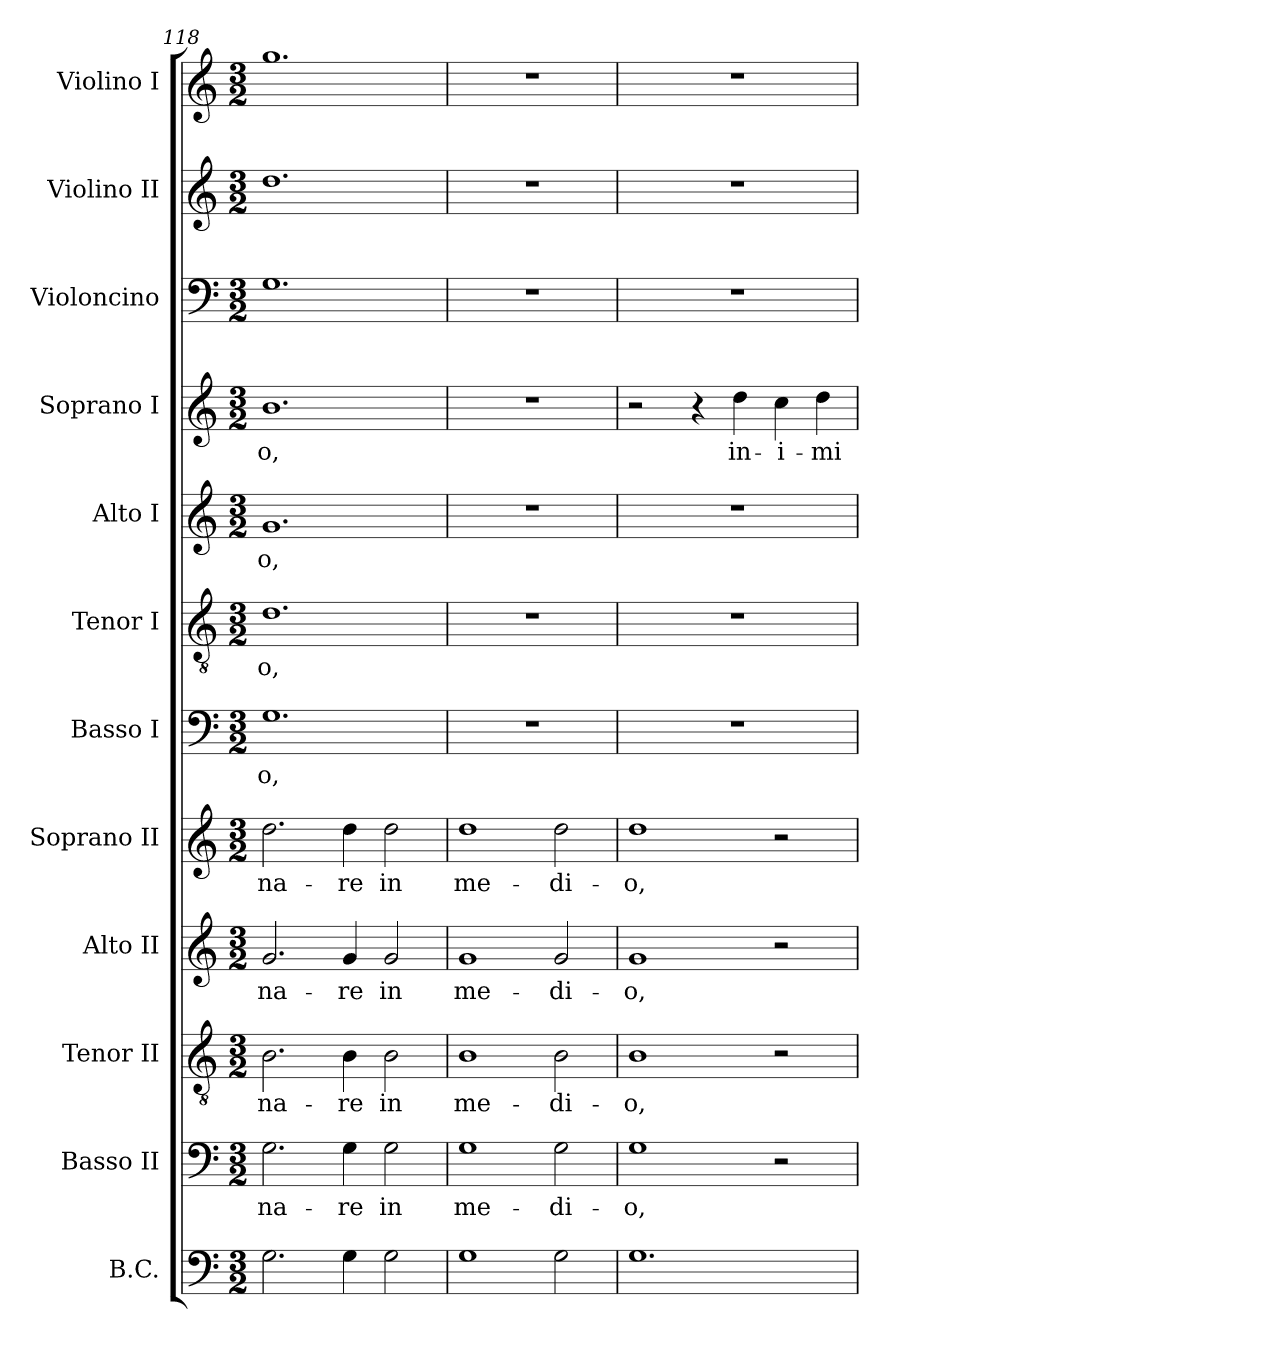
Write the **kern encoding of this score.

**kern	**kern	**text	**kern	**text	**kern	**text	**kern	**text	**kern	**text	**kern	**text	**kern	**text	**kern	**text	**kern	**kern	**kern
*part12	*part11	*part11	*part10	*part10	*part9	*part9	*part8	*part8	*part7	*part7	*part6	*part6	*part5	*part5	*part4	*part4	*part3	*part2	*part1
*staff12	*staff11	*staff11	*staff10	*staff10	*staff9	*staff9	*staff8	*staff8	*staff7	*staff7	*staff6	*staff6	*staff5	*staff5	*staff4	*staff4	*staff3	*staff2	*staff1
*I"B.C.	*I"Basso II	*	*I"Tenor II	*	*I"Alto II	*	*I"Soprano II	*	*I"Basso I	*	*I"Tenor I	*	*I"Alto I	*	*I"Soprano I	*	*I"Violoncino	*I"Violino II	*I"Violino I
*I'BC	*I'B 2	*	*I'T 2	*	*I'A 2	*	*I'S 2	*	*I'B 1	*	*I'T 1	*	*I'A 1	*	*I'S 1	*	*I'Vc.	*I'Vln. II	*I'Vln. I
*clefF4	*clefF4	*	*clefGv2	*	*clefG2	*	*clefG2	*	*clefF4	*	*clefGv2	*	*clefG2	*	*clefG2	*	*clefF4	*clefG2	*clefG2
*k[]	*k[]	*	*k[]	*	*k[]	*	*k[]	*	*k[]	*	*k[]	*	*k[]	*	*k[]	*	*k[]	*k[]	*k[]
*C:	*C:	*	*C:	*	*C:	*	*C:	*	*C:	*	*C:	*	*C:	*	*C:	*	*C:	*C:	*C:
*M3/2	*M3/2	*	*M3/2	*	*M3/2	*	*M3/2	*	*M3/2	*	*M3/2	*	*M3/2	*	*M3/2	*	*M3/2	*M3/2	*M3/2
=118	=118	=118	=118	=118	=118	=118	=118	=118	=118	=118	=118	=118	=118	=118	=118	=118	=118	=118	=118
!	!	!LO:LY:b	!	!	!	!	!	!	!	!	!	!	!	!	!	!	!	!	!
!	!	!	!	!LO:LY:b	!	!	!	!	!	!	!	!	!	!	!	!	!	!	!
!	!	!	!	!	!	!LO:LY:b	!	!	!	!	!	!	!	!	!	!	!	!	!
!	!	!	!	!	!	!	!	!LO:LY:b	!	!	!	!	!	!	!	!	!	!	!
!	!	!	!	!	!	!	!	!	!	!LO:LY:b	!	!	!	!	!	!	!	!	!
!	!	!	!	!	!	!	!	!	!	!	!	!LO:LY:b	!	!	!	!	!	!	!
!	!	!	!	!	!	!	!	!	!	!	!	!	!	!LO:LY:b	!	!	!	!	!
!	!	!	!	!	!	!	!	!	!	!	!	!	!	!	!	!LO:LY:b	!	!	!
2.G\	2.G\	-na-	2.B\	-na-	2.g/	-na-	2.dd\	-na-	1.G	-o,	1.d	-o,	1.g	-o,	1.b	-o,	1.G	1.dd	1.gg
!	!	!LO:LY:b	!	!	!	!	!	!	!	!	!	!	!	!	!	!	!	!	!
!	!	!	!	!LO:LY:b	!	!	!	!	!	!	!	!	!	!	!	!	!	!	!
!	!	!	!	!	!	!LO:LY:b	!	!	!	!	!	!	!	!	!	!	!	!	!
!	!	!	!	!	!	!	!	!LO:LY:b	!	!	!	!	!	!	!	!	!	!	!
4G\	4G\	-re	4B\	-re	4g/	-re	4dd\	-re	.	.	.	.	.	.	.	.	.	.	.
!	!	!LO:LY:b	!	!	!	!	!	!	!	!	!	!	!	!	!	!	!	!	!
!	!	!	!	!LO:LY:b	!	!	!	!	!	!	!	!	!	!	!	!	!	!	!
!	!	!	!	!	!	!LO:LY:b	!	!	!	!	!	!	!	!	!	!	!	!	!
!	!	!	!	!	!	!	!	!LO:LY:b	!	!	!	!	!	!	!	!	!	!	!
2G\	2G\	in	2B\	in	2g/	in	2dd\	in	.	.	.	.	.	.	.	.	.	.	.
=119	=119	=119	=119	=119	=119	=119	=119	=119	=119	=119	=119	=119	=119	=119	=119	=119	=119	=119	=119
!	!	!LO:LY:b	!	!	!	!	!	!	!	!	!	!	!	!	!	!	!	!	!
!	!	!	!	!LO:LY:b	!	!	!	!	!	!	!	!	!	!	!	!	!	!	!
!	!	!	!	!	!	!LO:LY:b	!	!	!	!	!	!	!	!	!	!	!	!	!
!	!	!	!	!	!	!	!	!LO:LY:b	!	!	!	!	!	!	!	!	!	!	!
1G	1G	me-	1B	me-	1g	me-	1dd	me-	1.r	.	1.r	.	1.r	.	1.r	.	1.r	1.r	1.r
!	!	!LO:LY:b	!	!	!	!	!	!	!	!	!	!	!	!	!	!	!	!	!
!	!	!	!	!LO:LY:b	!	!	!	!	!	!	!	!	!	!	!	!	!	!	!
!	!	!	!	!	!	!LO:LY:b	!	!	!	!	!	!	!	!	!	!	!	!	!
!	!	!	!	!	!	!	!	!LO:LY:b	!	!	!	!	!	!	!	!	!	!	!
2G\	2G\	-di-	2B\	-di-	2g/	-di-	2dd\	-di-	.	.	.	.	.	.	.	.	.	.	.
=120	=120	=120	=120	=120	=120	=120	=120	=120	=120	=120	=120	=120	=120	=120	=120	=120	=120	=120	=120
!	!	!LO:LY:b	!	!	!	!	!	!	!	!	!	!	!	!	!	!	!	!	!
!	!	!	!	!LO:LY:b	!	!	!	!	!	!	!	!	!	!	!	!	!	!	!
!	!	!	!	!	!	!LO:LY:b	!	!	!	!	!	!	!	!	!	!	!	!	!
!	!	!	!	!	!	!	!	!LO:LY:b	!	!	!	!	!	!	!	!	!	!	!
1.G	1G	-o,	1B	-o,	1g	-o,	1dd	-o,	1.r	.	1.r	.	1.r	.	2r	.	1.r	1.r	1.r
.	.	.	.	.	.	.	.	.	.	.	.	.	.	.	4r	.	.	.	.
!	!	!	!	!	!	!	!	!	!	!	!	!	!	!	!	!LO:LY:b	!	!	!
.	.	.	.	.	.	.	.	.	.	.	.	.	.	.	4dd\	in-	.	.	.
!	!	!	!	!	!	!	!	!	!	!	!	!	!	!	!	!LO:LY:b	!	!	!
.	2r	.	2r	.	2r	.	2r	.	.	.	.	.	.	.	4cc\	-i-	.	.	.
!	!	!	!	!	!	!	!	!	!	!	!	!	!	!	!	!LO:LY:b	!	!	!
.	.	.	.	.	.	.	.	.	.	.	.	.	.	.	4dd\	-mi-	.	.	.
=	=	=	=	=	=	=	=	=	=	=	=	=	=	=	=	=	=	=	=
*-	*-	*-	*-	*-	*-	*-	*-	*-	*-	*-	*-	*-	*-	*-	*-	*-	*-	*-	*-
